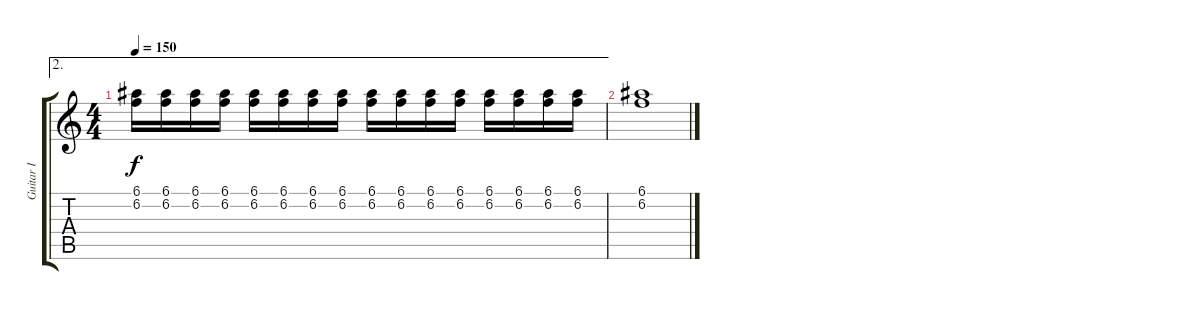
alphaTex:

\track ("Guitar I" "Guitar I") {instrument distortionguitar}
\staff {score tabs}
\tuning (E4 B3 G3 D3 A2 E2) {hide}
\ae 2
\ts (4 4)
\tempo 150
\clef g2
\ks c
(6.1 6.2).16{dy f} (6.1 6.2).16 (6.1 6.2).16 (6.1 6.2).16 (6.1 6.2).16 (6.1 6.2).16 (6.1 6.2).16 (6.1 6.2).16 (6.1 6.2).16 (6.1 6.2).16 (6.1 6.2).16 (6.1 6.2).16 (6.1 6.2).16 (6.1 6.2).16 (6.1 6.2).16 (6.1 6.2).16 |
(6.1 6.2).1
